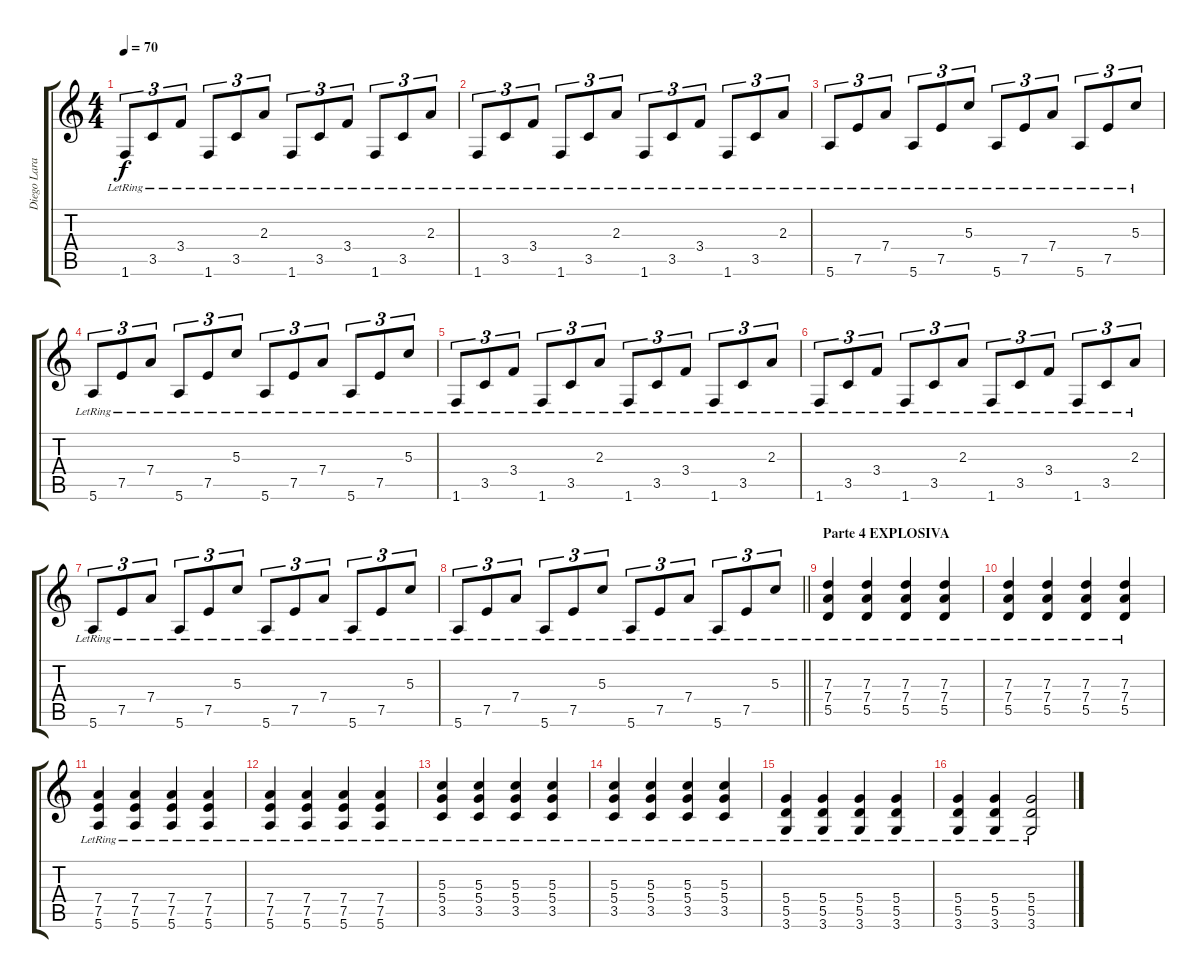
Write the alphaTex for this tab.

\track ("Diego Lara" "Diego Lara") {instrument electricguitarclean}
\staff {score tabs}
\tuning (E4 B3 G3 D3 A2 E2) {hide}
\ts (4 4)
\tempo 70
\clef g2
\ks c
1.6{lr}.8{tu (3 2) dy f} 3.5{lr}.8{tu (3 2)} 3.4{lr}.8{tu (3 2)} 1.6{lr}.8{tu (3 2)} 3.5{lr}.8{tu (3 2)} 2.3{lr}.8{tu (3 2)} 1.6{lr}.8{tu (3 2)} 3.5{lr}.8{tu (3 2)} 3.4{lr}.8{tu (3 2)} 1.6{lr}.8{tu (3 2)} 3.5{lr}.8{tu (3 2)} 2.3{lr}.8{tu (3 2)} |
1.6{lr}.8{tu (3 2)} 3.5{lr}.8{tu (3 2)} 3.4{lr}.8{tu (3 2)} 1.6{lr}.8{tu (3 2)} 3.5{lr}.8{tu (3 2)} 2.3{lr}.8{tu (3 2)} 1.6{lr}.8{tu (3 2)} 3.5{lr}.8{tu (3 2)} 3.4{lr}.8{tu (3 2)} 1.6{lr}.8{tu (3 2)} 3.5{lr}.8{tu (3 2)} 2.3{lr}.8{tu (3 2)} |
5.6{lr}.8{tu (3 2)} 7.5{lr}.8{tu (3 2)} 7.4{lr}.8{tu (3 2)} 5.6{lr}.8{tu (3 2)} 7.5{lr}.8{tu (3 2)} 5.3{lr}.8{tu (3 2)} 5.6{lr}.8{tu (3 2)} 7.5{lr}.8{tu (3 2)} 7.4{lr}.8{tu (3 2)} 5.6{lr}.8{tu (3 2)} 7.5{lr}.8{tu (3 2)} 5.3{lr}.8{tu (3 2)} |
5.6{lr}.8{tu (3 2)} 7.5{lr}.8{tu (3 2)} 7.4{lr}.8{tu (3 2)} 5.6{lr}.8{tu (3 2)} 7.5{lr}.8{tu (3 2)} 5.3{lr}.8{tu (3 2)} 5.6{lr}.8{tu (3 2)} 7.5{lr}.8{tu (3 2)} 7.4{lr}.8{tu (3 2)} 5.6{lr}.8{tu (3 2)} 7.5{lr}.8{tu (3 2)} 5.3{lr}.8{tu (3 2)} |
1.6{lr}.8{tu (3 2)} 3.5{lr}.8{tu (3 2)} 3.4{lr}.8{tu (3 2)} 1.6{lr}.8{tu (3 2)} 3.5{lr}.8{tu (3 2)} 2.3{lr}.8{tu (3 2)} 1.6{lr}.8{tu (3 2)} 3.5{lr}.8{tu (3 2)} 3.4{lr}.8{tu (3 2)} 1.6{lr}.8{tu (3 2)} 3.5{lr}.8{tu (3 2)} 2.3{lr}.8{tu (3 2)} |
1.6{lr}.8{tu (3 2)} 3.5{lr}.8{tu (3 2)} 3.4{lr}.8{tu (3 2)} 1.6{lr}.8{tu (3 2)} 3.5{lr}.8{tu (3 2)} 2.3{lr}.8{tu (3 2)} 1.6{lr}.8{tu (3 2)} 3.5{lr}.8{tu (3 2)} 3.4{lr}.8{tu (3 2)} 1.6{lr}.8{tu (3 2)} 3.5{lr}.8{tu (3 2)} 2.3{lr}.8{tu (3 2)} |
5.6{lr}.8{tu (3 2)} 7.5{lr}.8{tu (3 2)} 7.4{lr}.8{tu (3 2)} 5.6{lr}.8{tu (3 2)} 7.5{lr}.8{tu (3 2)} 5.3{lr}.8{tu (3 2)} 5.6{lr}.8{tu (3 2)} 7.5{lr}.8{tu (3 2)} 7.4{lr}.8{tu (3 2)} 5.6{lr}.8{tu (3 2)} 7.5{lr}.8{tu (3 2)} 5.3{lr}.8{tu (3 2)} |
\barLineRight lightlight
5.6{lr}.8{tu (3 2)} 7.5{lr}.8{tu (3 2)} 7.4{lr}.8{tu (3 2)} 5.6{lr}.8{tu (3 2)} 7.5{lr}.8{tu (3 2)} 5.3{lr}.8{tu (3 2)} 5.6{lr}.8{tu (3 2)} 7.5{lr}.8{tu (3 2)} 7.4{lr}.8{tu (3 2)} 5.6{lr}.8{tu (3 2)} 7.5{lr}.8{tu (3 2)} 5.3{lr}.8{tu (3 2)} |
\section ("" "Parte 4 EXPLOSIVA")
(7.3{lr} 7.4{lr} 5.5{lr}).4 (7.3{lr} 7.4{lr} 5.5{lr}).4 (7.3{lr} 7.4{lr} 5.5{lr}).4 (7.3{lr} 7.4{lr} 5.5{lr}).4 |
(7.3{lr} 7.4{lr} 5.5{lr}).4 (7.3{lr} 7.4{lr} 5.5{lr}).4 (7.3{lr} 7.4{lr} 5.5{lr}).4 (7.3{lr} 7.4{lr} 5.5{lr}).4 |
(7.4{lr} 7.5{lr} 5.6{lr}).4 (7.4{lr} 7.5{lr} 5.6{lr}).4 (7.4{lr} 7.5{lr} 5.6{lr}).4 (7.4{lr} 7.5{lr} 5.6{lr}).4 |
(7.4{lr} 7.5{lr} 5.6{lr}).4 (7.4{lr} 7.5{lr} 5.6{lr}).4 (7.4{lr} 7.5{lr} 5.6{lr}).4 (7.4{lr} 7.5{lr} 5.6{lr}).4 |
(5.3{lr} 5.4{lr} 3.5{lr}).4 (5.3{lr} 5.4{lr} 3.5{lr}).4 (5.3{lr} 5.4{lr} 3.5{lr}).4 (5.3{lr} 5.4{lr} 3.5{lr}).4 |
(5.3{lr} 5.4{lr} 3.5{lr}).4 (5.3{lr} 5.4{lr} 3.5{lr}).4 (5.3{lr} 5.4{lr} 3.5{lr}).4 (5.3{lr} 5.4{lr} 3.5{lr}).4 |
(5.4{lr} 5.5{lr} 3.6{lr}).4 (5.4{lr} 5.5{lr} 3.6{lr}).4 (5.4{lr} 5.5{lr} 3.6{lr}).4 (5.4{lr} 5.5{lr} 3.6{lr}).4 |
(5.4{lr} 5.5{lr} 3.6{lr}).4 (5.4{lr} 5.5{lr} 3.6{lr}).4 (5.4{lr} 5.5{lr} 3.6{lr}).2
